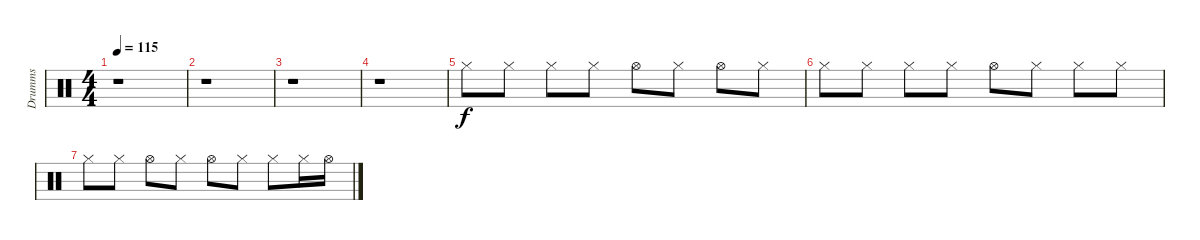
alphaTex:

\track ("Drumms" "Drumms") {instrument percussion}
\staff {score}
\articulation defaults
\ts (4 4)
\tempo 115
\clef neutral
\ks c
r.1{dy f} |
r.1 |
r.1 |
r.1 |
"Hi-Hat (closed)".8 "Hi-Hat (closed)".8 "Hi-Hat (closed)".8 "Hi-Hat (closed)".8 "Hi-Hat (open)".8 "Hi-Hat (closed)".8 "Hi-Hat (open)".8 "Hi-Hat (closed)".8 |
"Hi-Hat (closed)".8 "Hi-Hat (closed)".8 "Hi-Hat (closed)".8 "Hi-Hat (closed)".8 "Hi-Hat (open)".8 "Hi-Hat (closed)".8 "Hi-Hat (closed)".8 "Hi-Hat (closed)".8 |
"Hi-Hat (closed)".8 "Hi-Hat (closed)".8 "Hi-Hat (open)".8 "Hi-Hat (closed)".8 "Hi-Hat (open)".8 "Hi-Hat (closed)".8 "Hi-Hat (closed)".8 "Hi-Hat (closed)".16 "Hi-Hat (open)".16
